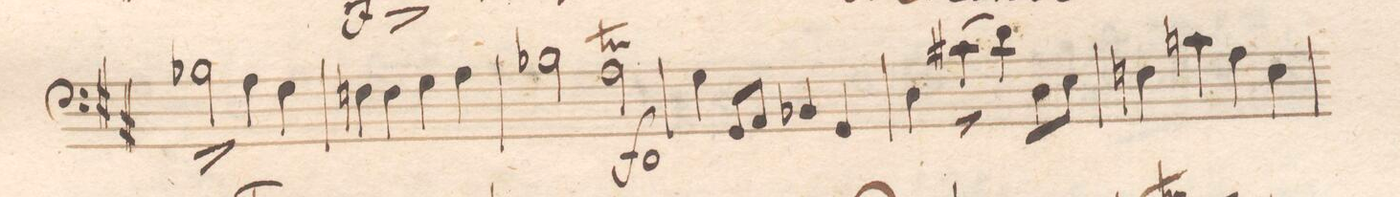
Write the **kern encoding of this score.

**kern	**dynam
*I"Basso e Violoncello.	*
*clefF4	*
*k[f#c#]	*
*met(c|)	*
*M2/2	*
2B-X\^<	.
4A\	.
4G\	.
=41	=41
4Fn\	.
4F\	.
4G\	.
4A\	.
=42	=42
2B-X\	.
2A\t	.
.	f
=43	=43
4G\	.
8GG/L	.
8AA/J	.
4BB-X/	.
4GG/	.
=44	=44
4D\	.
(4c#X\^<	.
4d\)	.
8D\L	.
8E\J	.
=45	=45
4Fn\	.
4cn\	.
4A\	.
4F\	.
=46	=46
*-	*-
